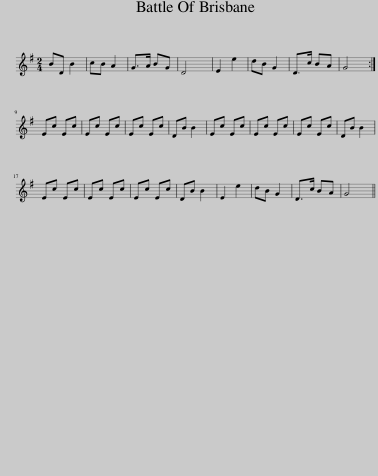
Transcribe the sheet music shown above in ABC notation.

X:1
L:1/8
M:2/4
I:linebreak $
K:G
V:1 treble
V:1
 BD B2 | cB A2 | G>A BG | D4 | E2 e2 | %5
 dB G2 | D>c BA | G4 :|$ Ec Ec | Ec Ec | %10
 Ec Ec | DB B2 | Ec Ec | Ec Ec | Ec Ec | %15
 DB B2 |$ Ec Ec | Ec Ec | Ec Ec | DB B2 | %20
 E2 e2 | dB G2 | D>c BA | G4 || %24
